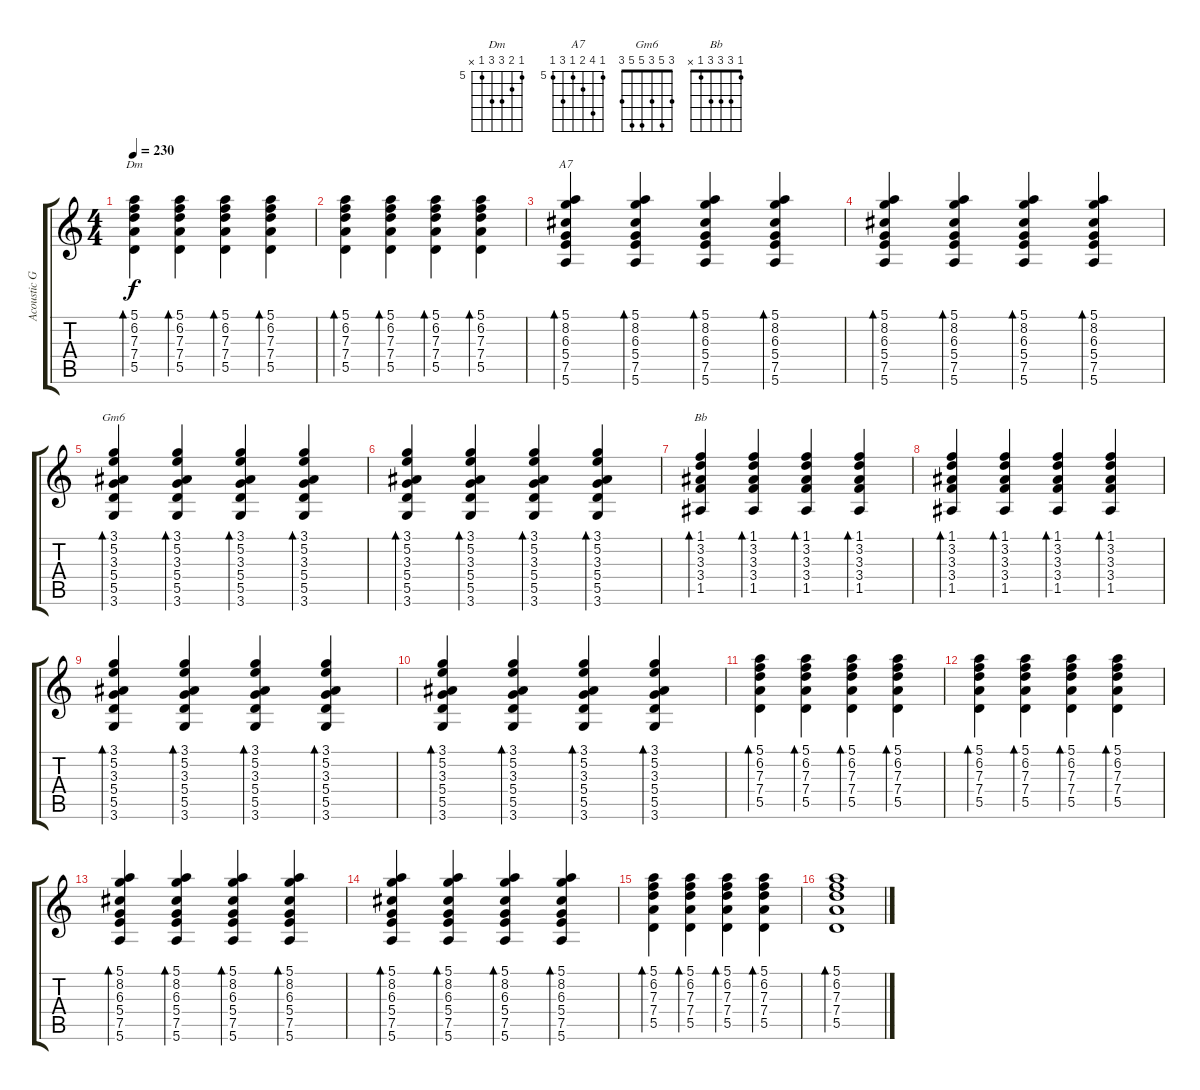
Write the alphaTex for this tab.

\track ("Acoustic Guitar" "Acoustic G") {instrument acousticguitarnylon}
\staff {score tabs}
\tuning (E4 B3 G3 D3 A2 E2) {hide}
\chord ("Dm" 5 6 7 7 5 x) {firstfret 5}
\chord ("A7" 5 8 6 5 7 5) {firstfret 5}
\chord ("Gm6" 3 5 3 5 5 3)
\chord ("Bb" 1 3 3 3 1 x)
\ts (4 4)
\tempo 230
\clef g2
\ks c
(5.1 6.2 7.3 7.4 5.5).4{bd 120 ch "Dm" dy f} (5.1 6.2 7.3 7.4 5.5).4{bd 120} (5.1 6.2 7.3 7.4 5.5).4{bd 120} (5.1 6.2 7.3 7.4 5.5).4{bd 120} |
(5.1 6.2 7.3 7.4 5.5).4{bd 120} (5.1 6.2 7.3 7.4 5.5).4{bd 120} (5.1 6.2 7.3 7.4 5.5).4{bd 120} (5.1 6.2 7.3 7.4 5.5).4{bd 120} |
(5.1 8.2 6.3 5.4 7.5 5.6).4{bd 120 ch "A7"} (5.1 8.2 6.3 5.4 7.5 5.6).4{bd 120} (5.1 8.2 6.3 5.4 7.5 5.6).4{bd 120} (5.1 8.2 6.3 5.4 7.5 5.6).4{bd 120} |
(5.1 8.2 6.3 5.4 7.5 5.6).4{bd 120} (5.1 8.2 6.3 5.4 7.5 5.6).4{bd 120} (5.1 8.2 6.3 5.4 7.5 5.6).4{bd 120} (5.1 8.2 6.3 5.4 7.5 5.6).4{bd 120} |
(3.1 5.2 3.3 5.4 5.5 3.6).4{bd 120 ch "Gm6"} (3.1 5.2 3.3 5.4 5.5 3.6).4{bd 120} (3.1 5.2 3.3 5.4 5.5 3.6).4{bd 120} (3.1 5.2 3.3 5.4 5.5 3.6).4{bd 120} |
(3.1 5.2 3.3 5.4 5.5 3.6).4{bd 120} (3.1 5.2 3.3 5.4 5.5 3.6).4{bd 120} (3.1 5.2 3.3 5.4 5.5 3.6).4{bd 120} (3.1 5.2 3.3 5.4 5.5 3.6).4{bd 120} |
(1.1 3.2 3.3 3.4 1.5).4{bd 120 ch "Bb"} (1.1 3.2 3.3 3.4 1.5).4{bd 120} (1.1 3.2 3.3 3.4 1.5).4{bd 120} (1.1 3.2 3.3 3.4 1.5).4{bd 120} |
(1.1 3.2 3.3 3.4 1.5).4{bd 120} (1.1 3.2 3.3 3.4 1.5).4{bd 120} (1.1 3.2 3.3 3.4 1.5).4{bd 120} (1.1 3.2 3.3 3.4 1.5).4{bd 120} |
(3.1 5.2 3.3 5.4 5.5 3.6).4{bd 120} (3.1 5.2 3.3 5.4 5.5 3.6).4{bd 120} (3.1 5.2 3.3 5.4 5.5 3.6).4{bd 120} (3.1 5.2 3.3 5.4 5.5 3.6).4{bd 120} |
(3.1 5.2 3.3 5.4 5.5 3.6).4{bd 120} (3.1 5.2 3.3 5.4 5.5 3.6).4{bd 120} (3.1 5.2 3.3 5.4 5.5 3.6).4{bd 120} (3.1 5.2 3.3 5.4 5.5 3.6).4{bd 120} |
(5.1 6.2 7.3 7.4 5.5).4{bd 120} (5.1 6.2 7.3 7.4 5.5).4{bd 120} (5.1 6.2 7.3 7.4 5.5).4{bd 120} (5.1 6.2 7.3 7.4 5.5).4{bd 120} |
(5.1 6.2 7.3 7.4 5.5).4{bd 120} (5.1 6.2 7.3 7.4 5.5).4{bd 120} (5.1 6.2 7.3 7.4 5.5).4{bd 120} (5.1 6.2 7.3 7.4 5.5).4{bd 120} |
(5.1 8.2 6.3 5.4 7.5 5.6).4{bd 120} (5.1 8.2 6.3 5.4 7.5 5.6).4{bd 120} (5.1 8.2 6.3 5.4 7.5 5.6).4{bd 120} (5.1 8.2 6.3 5.4 7.5 5.6).4{bd 120} |
(5.1 8.2 6.3 5.4 7.5 5.6).4{bd 120} (5.1 8.2 6.3 5.4 7.5 5.6).4{bd 120} (5.1 8.2 6.3 5.4 7.5 5.6).4{bd 120} (5.1 8.2 6.3 5.4 7.5 5.6).4{bd 120} |
(5.1 6.2 7.3 7.4 5.5).4{bd 120} (5.1 6.2 7.3 7.4 5.5).4{bd 120} (5.1 6.2 7.3 7.4 5.5).4{bd 120} (5.1 6.2 7.3 7.4 5.5).4{bd 120} |
(5.1 6.2 7.3 7.4 5.5).1{bd 480}
